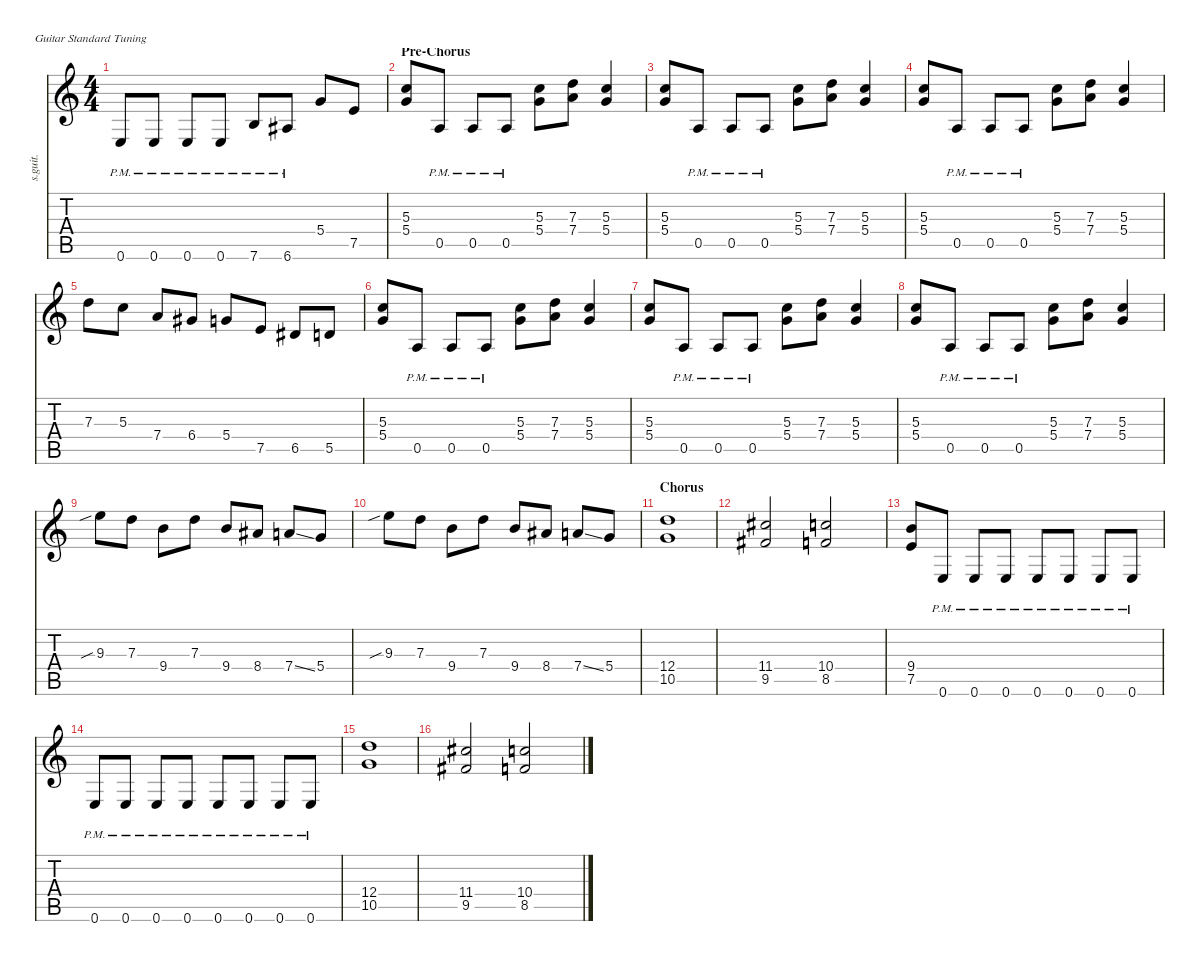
\defaultSystemsLayout 4
\hideDynamics
\bracketExtendMode nobrackets
\track ("James Hetfield - Rhythm Guitar" "s.guit.") {instrument distortionguitar}
\staff {score tabs}
\tuning (E4 B3 G3 D3 A2 E2)
\ts (4 4)
\tempo (140 hide)
\clef g2
\ks c
0.6{pm}.8{lyrics (0 "") lyrics (1 "") lyrics (2 "") lyrics (3 "") lyrics (4 "") dy f} 0.6{pm}.8{lyrics (0 "") lyrics (1 "") lyrics (2 "") lyrics (3 "") lyrics (4 "")} 0.6{pm}.8{lyrics (0 "") lyrics (1 "") lyrics (2 "") lyrics (3 "") lyrics (4 "")} 0.6{pm}.8{lyrics (0 "") lyrics (1 "") lyrics (2 "") lyrics (3 "") lyrics (4 "")} 7.6{pm}.8{lyrics (0 "") lyrics (1 "") lyrics (2 "") lyrics (3 "") lyrics (4 "")} 6.6{pm acc #}.8{lyrics (0 "") lyrics (1 "") lyrics (2 "") lyrics (3 "") lyrics (4 "")} 5.4.8{lyrics (0 "") lyrics (1 "") lyrics (2 "") lyrics (3 "") lyrics (4 "")} 7.5.8{lyrics (0 "") lyrics (1 "") lyrics (2 "") lyrics (3 "") lyrics (4 "")} |
\section ("" "Pre-Chorus")
(5.3 5.4).8{lyrics (0 "") lyrics (1 "") lyrics (2 "") lyrics (3 "") lyrics (4 "")} 0.5{pm}.8{lyrics (0 "") lyrics (1 "") lyrics (2 "") lyrics (3 "") lyrics (4 "")} 0.5{pm}.8{lyrics (0 "") lyrics (1 "") lyrics (2 "") lyrics (3 "") lyrics (4 "")} 0.5{pm}.8{lyrics (0 "") lyrics (1 "") lyrics (2 "") lyrics (3 "") lyrics (4 "")} (5.3 5.4).8{lyrics (0 "") lyrics (1 "") lyrics (2 "") lyrics (3 "") lyrics (4 "")} (7.3 7.4).8{lyrics (0 "") lyrics (1 "") lyrics (2 "") lyrics (3 "") lyrics (4 "")} (5.3 5.4).4{lyrics (0 "") lyrics (1 "") lyrics (2 "") lyrics (3 "") lyrics (4 "")} |
(5.3 5.4).8{lyrics (0 "") lyrics (1 "") lyrics (2 "") lyrics (3 "") lyrics (4 "")} 0.5{pm}.8{lyrics (0 "") lyrics (1 "") lyrics (2 "") lyrics (3 "") lyrics (4 "")} 0.5{pm}.8{lyrics (0 "") lyrics (1 "") lyrics (2 "") lyrics (3 "") lyrics (4 "")} 0.5{pm}.8{lyrics (0 "") lyrics (1 "") lyrics (2 "") lyrics (3 "") lyrics (4 "")} (5.3 5.4).8{lyrics (0 "") lyrics (1 "") lyrics (2 "") lyrics (3 "") lyrics (4 "")} (7.3 7.4).8{lyrics (0 "") lyrics (1 "") lyrics (2 "") lyrics (3 "") lyrics (4 "")} (5.3 5.4).4{lyrics (0 "") lyrics (1 "") lyrics (2 "") lyrics (3 "") lyrics (4 "")} |
(5.3 5.4).8{lyrics (0 "") lyrics (1 "") lyrics (2 "") lyrics (3 "") lyrics (4 "")} 0.5{pm}.8{lyrics (0 "") lyrics (1 "") lyrics (2 "") lyrics (3 "") lyrics (4 "")} 0.5{pm}.8{lyrics (0 "") lyrics (1 "") lyrics (2 "") lyrics (3 "") lyrics (4 "")} 0.5{pm}.8{lyrics (0 "") lyrics (1 "") lyrics (2 "") lyrics (3 "") lyrics (4 "")} (5.3 5.4).8{lyrics (0 "") lyrics (1 "") lyrics (2 "") lyrics (3 "") lyrics (4 "")} (7.3 7.4).8{lyrics (0 "") lyrics (1 "") lyrics (2 "") lyrics (3 "") lyrics (4 "")} (5.3 5.4).4{lyrics (0 "") lyrics (1 "") lyrics (2 "") lyrics (3 "") lyrics (4 "")} |
7.3.8{lyrics (0 "") lyrics (1 "") lyrics (2 "") lyrics (3 "") lyrics (4 "")} 5.3.8{lyrics (0 "") lyrics (1 "") lyrics (2 "") lyrics (3 "") lyrics (4 "")} 7.4.8{lyrics (0 "") lyrics (1 "") lyrics (2 "") lyrics (3 "") lyrics (4 "")} 6.4{acc #}.8{lyrics (0 "") lyrics (1 "") lyrics (2 "") lyrics (3 "") lyrics (4 "")} 5.4.8{lyrics (0 "") lyrics (1 "") lyrics (2 "") lyrics (3 "") lyrics (4 "")} 7.5.8{lyrics (0 "") lyrics (1 "") lyrics (2 "") lyrics (3 "") lyrics (4 "")} 6.5{acc #}.8{lyrics (0 "") lyrics (1 "") lyrics (2 "") lyrics (3 "") lyrics (4 "")} 5.5.8{lyrics (0 "") lyrics (1 "") lyrics (2 "") lyrics (3 "") lyrics (4 "")} |
(5.3 5.4).8{lyrics (0 "") lyrics (1 "") lyrics (2 "") lyrics (3 "") lyrics (4 "")} 0.5{pm}.8{lyrics (0 "") lyrics (1 "") lyrics (2 "") lyrics (3 "") lyrics (4 "")} 0.5{pm}.8{lyrics (0 "") lyrics (1 "") lyrics (2 "") lyrics (3 "") lyrics (4 "")} 0.5{pm}.8{lyrics (0 "") lyrics (1 "") lyrics (2 "") lyrics (3 "") lyrics (4 "")} (5.3 5.4).8{lyrics (0 "") lyrics (1 "") lyrics (2 "") lyrics (3 "") lyrics (4 "")} (7.3 7.4).8{lyrics (0 "") lyrics (1 "") lyrics (2 "") lyrics (3 "") lyrics (4 "")} (5.3 5.4).4{lyrics (0 "") lyrics (1 "") lyrics (2 "") lyrics (3 "") lyrics (4 "")} |
(5.3 5.4).8{lyrics (0 "") lyrics (1 "") lyrics (2 "") lyrics (3 "") lyrics (4 "")} 0.5{pm}.8{lyrics (0 "") lyrics (1 "") lyrics (2 "") lyrics (3 "") lyrics (4 "")} 0.5{pm}.8{lyrics (0 "") lyrics (1 "") lyrics (2 "") lyrics (3 "") lyrics (4 "")} 0.5{pm}.8{lyrics (0 "") lyrics (1 "") lyrics (2 "") lyrics (3 "") lyrics (4 "")} (5.3 5.4).8{lyrics (0 "") lyrics (1 "") lyrics (2 "") lyrics (3 "") lyrics (4 "")} (7.3 7.4).8{lyrics (0 "") lyrics (1 "") lyrics (2 "") lyrics (3 "") lyrics (4 "")} (5.3 5.4).4{lyrics (0 "") lyrics (1 "") lyrics (2 "") lyrics (3 "") lyrics (4 "")} |
(5.3 5.4).8{lyrics (0 "") lyrics (1 "") lyrics (2 "") lyrics (3 "") lyrics (4 "")} 0.5{pm}.8{lyrics (0 "") lyrics (1 "") lyrics (2 "") lyrics (3 "") lyrics (4 "")} 0.5{pm}.8{lyrics (0 "") lyrics (1 "") lyrics (2 "") lyrics (3 "") lyrics (4 "")} 0.5{pm}.8{lyrics (0 "") lyrics (1 "") lyrics (2 "") lyrics (3 "") lyrics (4 "")} (5.3 5.4).8{lyrics (0 "") lyrics (1 "") lyrics (2 "") lyrics (3 "") lyrics (4 "")} (7.3 7.4).8{lyrics (0 "") lyrics (1 "") lyrics (2 "") lyrics (3 "") lyrics (4 "")} (5.3 5.4).4{lyrics (0 "") lyrics (1 "") lyrics (2 "") lyrics (3 "") lyrics (4 "")} |
9.3{sib}.8{lyrics (0 "") lyrics (1 "") lyrics (2 "") lyrics (3 "") lyrics (4 "")} 7.3.8{lyrics (0 "") lyrics (1 "") lyrics (2 "") lyrics (3 "") lyrics (4 "")} 9.4.8{lyrics (0 "") lyrics (1 "") lyrics (2 "") lyrics (3 "") lyrics (4 "")} 7.3.8{lyrics (0 "") lyrics (1 "") lyrics (2 "") lyrics (3 "") lyrics (4 "")} 9.4.8{lyrics (0 "") lyrics (1 "") lyrics (2 "") lyrics (3 "") lyrics (4 "")} 8.4{acc #}.8{lyrics (0 "") lyrics (1 "") lyrics (2 "") lyrics (3 "") lyrics (4 "")} 7.4{ss}.8{lyrics (0 "") lyrics (1 "") lyrics (2 "") lyrics (3 "") lyrics (4 "")} 5.4.8{lyrics (0 "") lyrics (1 "") lyrics (2 "") lyrics (3 "") lyrics (4 "")} |
9.3{sib}.8{lyrics (0 "") lyrics (1 "") lyrics (2 "") lyrics (3 "") lyrics (4 "")} 7.3.8{lyrics (0 "") lyrics (1 "") lyrics (2 "") lyrics (3 "") lyrics (4 "")} 9.4.8{lyrics (0 "") lyrics (1 "") lyrics (2 "") lyrics (3 "") lyrics (4 "")} 7.3.8{lyrics (0 "") lyrics (1 "") lyrics (2 "") lyrics (3 "") lyrics (4 "")} 9.4.8{lyrics (0 "") lyrics (1 "") lyrics (2 "") lyrics (3 "") lyrics (4 "")} 8.4{acc #}.8{lyrics (0 "") lyrics (1 "") lyrics (2 "") lyrics (3 "") lyrics (4 "")} 7.4{ss}.8{lyrics (0 "") lyrics (1 "") lyrics (2 "") lyrics (3 "") lyrics (4 "")} 5.4.8{lyrics (0 "") lyrics (1 "") lyrics (2 "") lyrics (3 "") lyrics (4 "")} |
\section ("" "Chorus")
(12.4 10.5).1{lyrics (0 "") lyrics (1 "") lyrics (2 "") lyrics (3 "") lyrics (4 "")} |
(11.4{acc #} 9.5{acc #}).2{lyrics (0 "") lyrics (1 "") lyrics (2 "") lyrics (3 "") lyrics (4 "")} (10.4 8.5).2{lyrics (0 "") lyrics (1 "") lyrics (2 "") lyrics (3 "") lyrics (4 "")} |
(9.4 7.5).8{lyrics (0 "") lyrics (1 "") lyrics (2 "") lyrics (3 "") lyrics (4 "")} 0.6{pm}.8{lyrics (0 "") lyrics (1 "") lyrics (2 "") lyrics (3 "") lyrics (4 "")} 0.6{pm}.8{lyrics (0 "") lyrics (1 "") lyrics (2 "") lyrics (3 "") lyrics (4 "")} 0.6{pm}.8{lyrics (0 "") lyrics (1 "") lyrics (2 "") lyrics (3 "") lyrics (4 "")} 0.6{pm}.8{lyrics (0 "") lyrics (1 "") lyrics (2 "") lyrics (3 "") lyrics (4 "")} 0.6{pm}.8{lyrics (0 "") lyrics (1 "") lyrics (2 "") lyrics (3 "") lyrics (4 "")} 0.6{pm}.8{lyrics (0 "") lyrics (1 "") lyrics (2 "") lyrics (3 "") lyrics (4 "")} 0.6{pm}.8{lyrics (0 "") lyrics (1 "") lyrics (2 "") lyrics (3 "") lyrics (4 "")} |
0.6{pm}.8{lyrics (0 "") lyrics (1 "") lyrics (2 "") lyrics (3 "") lyrics (4 "")} 0.6{pm}.8{lyrics (0 "") lyrics (1 "") lyrics (2 "") lyrics (3 "") lyrics (4 "")} 0.6{pm}.8{lyrics (0 "") lyrics (1 "") lyrics (2 "") lyrics (3 "") lyrics (4 "")} 0.6{pm}.8{lyrics (0 "") lyrics (1 "") lyrics (2 "") lyrics (3 "") lyrics (4 "")} 0.6{pm}.8{lyrics (0 "") lyrics (1 "") lyrics (2 "") lyrics (3 "") lyrics (4 "")} 0.6{pm}.8{lyrics (0 "") lyrics (1 "") lyrics (2 "") lyrics (3 "") lyrics (4 "")} 0.6{pm}.8{lyrics (0 "") lyrics (1 "") lyrics (2 "") lyrics (3 "") lyrics (4 "")} 0.6{pm}.8{lyrics (0 "") lyrics (1 "") lyrics (2 "") lyrics (3 "") lyrics (4 "")} |
(12.4 10.5).1{lyrics (0 "") lyrics (1 "") lyrics (2 "") lyrics (3 "") lyrics (4 "")} |
(11.4{acc #} 9.5{acc #}).2{lyrics (0 "") lyrics (1 "") lyrics (2 "") lyrics (3 "") lyrics (4 "")} (10.4 8.5).2{lyrics (0 "") lyrics (1 "") lyrics (2 "") lyrics (3 "") lyrics (4 "")}
